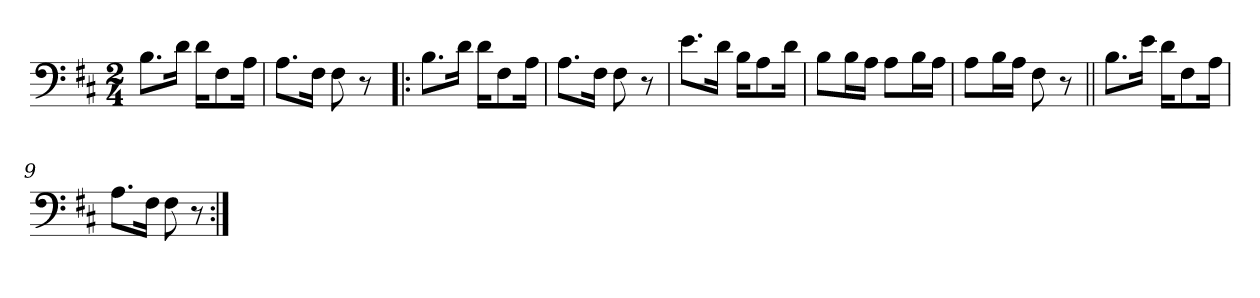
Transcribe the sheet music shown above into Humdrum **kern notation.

**kern
*part1
*staff1
*clefF4
*k[f#c#]
*M2/4
=1
8.B\L
16d\Jk
16d\KL
8F#\
16A\Jk
=2
8.A\L
16F#\Jk
8F#\
8r
=3!|:
8.B\L
16d\Jk
16d\KL
8F#\
16A\Jk
=4
8.A\L
16F#\Jk
8F#\
8r
=5
8.e\L
16d\Jk
16B\KL
8A\
16d\Jk
=6
8B\L
16B\L
16A\JJ
8A\L
16B\L
16A\JJ
=7
8A\L
16B\L
16A\JJ
8F#\
8r
=8||
8.B\L
16e\Jk
16d\KL
8F#\
16A\Jk
=9
8.A\L
16F#\Jk
8F#\
8r
=:|!
*-
